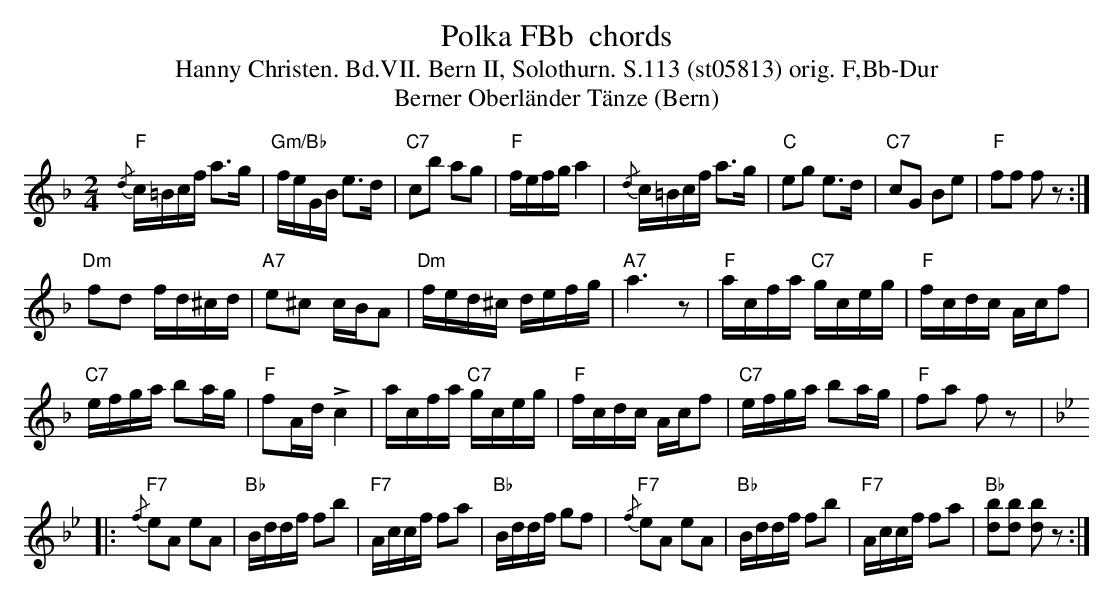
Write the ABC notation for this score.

X:1
T: Polka FBb  chords
T:Hanny Christen. Bd.VII. Bern II, Solothurn. S.113 (st05813) orig. F,Bb-Dur
T: Berner Oberl\"ander T\"anze (Bern)
M:2/4
L:1/16
K:F %%MIDI gchordon
"F"{/d}c=Bcf a3g | "Gm/Bb"feGB e3d | "C7"c2b2 a2g2 | "F"fefg a4 | {/d}c=Bcf a3g | "C"e2g2 e3d | "C7"c2G2 B2e2 | "F"f2f2 f2z2 :|
"Dm"f2d2 fd^cd | "A7"e2^c2 cBA2 | "Dm"fed^c defg | "A7"a6z2 | "F"acfa "C7"gceg | "F"fcdc Acf2 |
"C7"efga b2ag | "F"f2Ad +>+c4 | acfa "C7"gceg | "F"fcdc Acf2 | "C7"efga b2ag | "F"f2a2 f2z2 |: [K:Bb]
"F7"{/f}e2A2 e2A2 | "Bb"Bddf f2b2 | "F7"Accf f2a2 | "Bb"Bddf g2f2 | "F7"{/f}e2A2 e2A2 | "Bb"Bddf f2b2 | "F7"Accf f2a2 | "Bb"[B'2d2][B'2d2] [B'2d2] z2 :|
